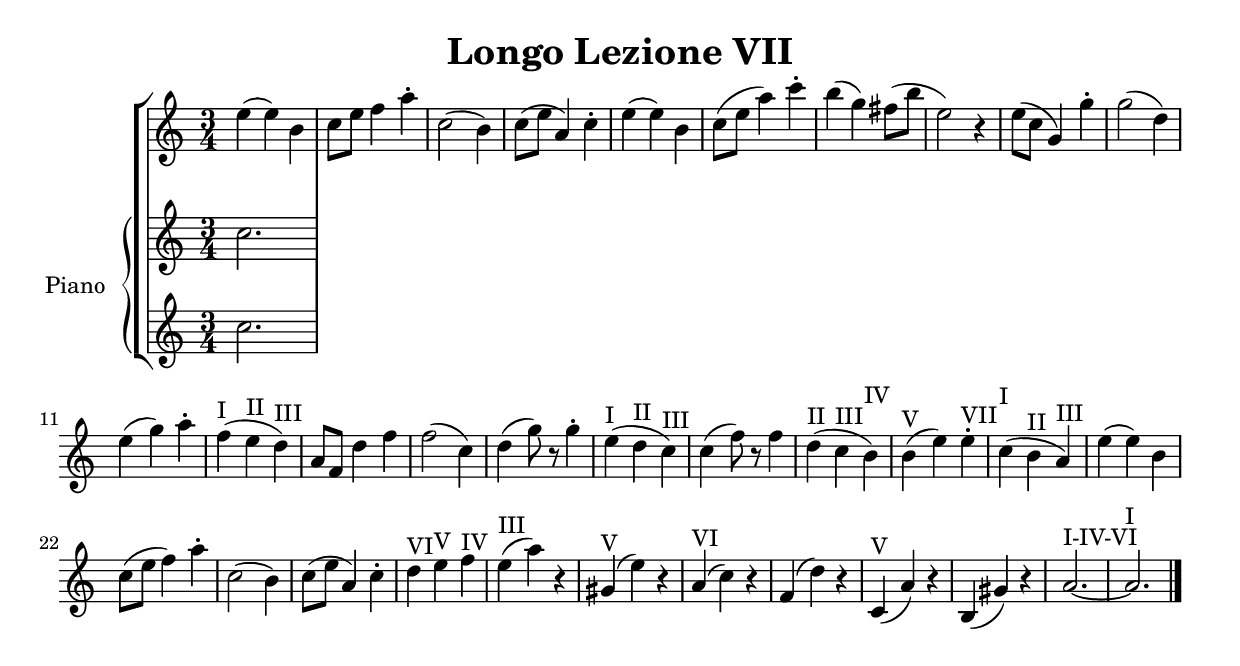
\header {
  title = "Longo Lezione VII"
}

\score {


\language "italiano"

\new StaffGroup <<

  \new Staff
  \relative {
\time 3/4

    mi''4( mi) si
do8 mi fa4 la\staccato
do,2( si4)
do8( mi la,4) do\staccato
mi( mi) si
do8( mi la4) do\staccato
si( sol) fad8( si mi,2) r4
mi8( do sol4) sol'4\staccato
sol2( re4)
mi4( sol) la\staccato
fa(^I mi^II re)^III
la8 fa re'4 fa
fa2( do4)
re4( sol8) r8 sol4\staccato
mi4(^I re^II do)^III
do( fa8) r8 fa4
re(^II do^III si)^IV
si(^V mi) mi^VII\staccato
do(^I si^II la)^III
mi'( mi) si
do8( mi fa4) la\staccato
do,2( si4)
do8( mi la,4) do\staccato
re^VI mi^V fa^IV
mi(^III la) r4
sold,(^V mi') r4
la,(^VI do) r4
fa,( re') r4
do,(^V la') r4
si,( sold') r4
la2.~^I-IV-VI la^I
\bar "|."
  }
  


\new PianoStaff <<
  \set PianoStaff.instrumentName = #"Piano"
 
  \new Staff { do''2.}
 
 
 
  \new Staff { do''2. }

>>
>>


  \layout {}
  \midi {}
}